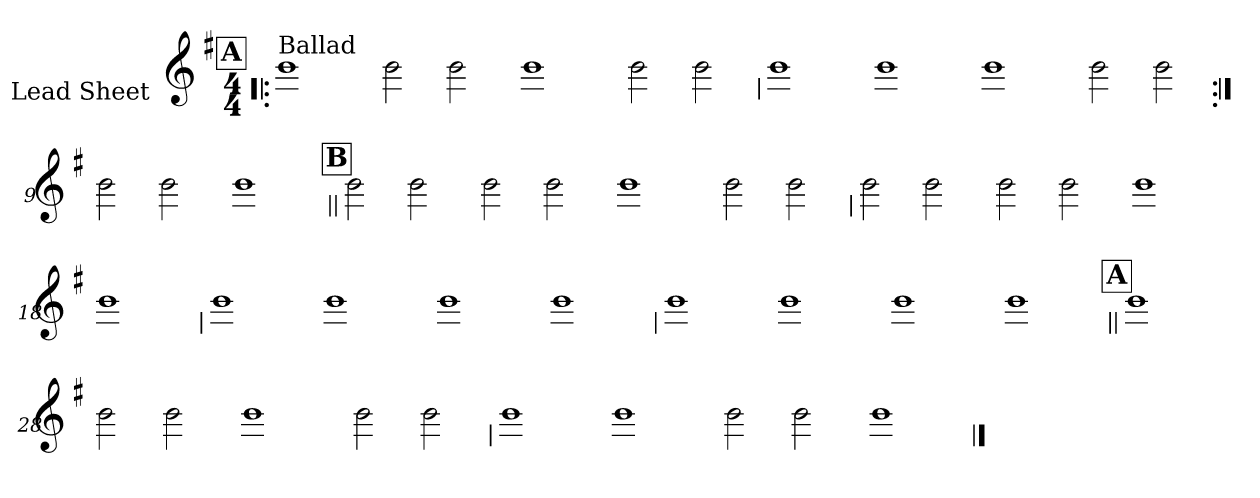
**kern
*part1
*staff1
*I"Lead Sheet
*stria0
*clefG2
*k[f#]
*e:
*M4/4
!!LO:REH:place=s1:a:t=A
=1!|:
!LO:TX:a:t=Ballad
1b
=2-
2b
2b
=3-
1b
=4-
2b
2b
!!LO:LB:g=z
=5
1b
=6-
1b
=7-
1b
=8-
2b
2b
!!LO:LB:g=z
=9:|!
2b
2b
=10-
1b
!!LO:LB:g=z
!!LO:REH:place=s1:a:t=B
=11||
2b
2b
=12-
2b
2b
=13-
1b
=14-
2b
2b
!!LO:LB:g=z
=15
2b
2b
=16-
2b
2b
=17-
1b
=18-
1b
!!LO:LB:g=z
=19
1b
=20-
1b
=21-
1b
=22-
1b
!!LO:LB:g=z
=23
1b
=24-
1b
=25-
1b
=26-
1b
!!LO:LB:g=z
!!LO:REH:place=s1:a:t=A
=27||
1b
=28-
2b
2b
=29-
1b
=30-
2b
2b
!!LO:LB:g=z
=31
1b
=32-
1b
=33-
2b
2b
=34-
1b
==
*-
